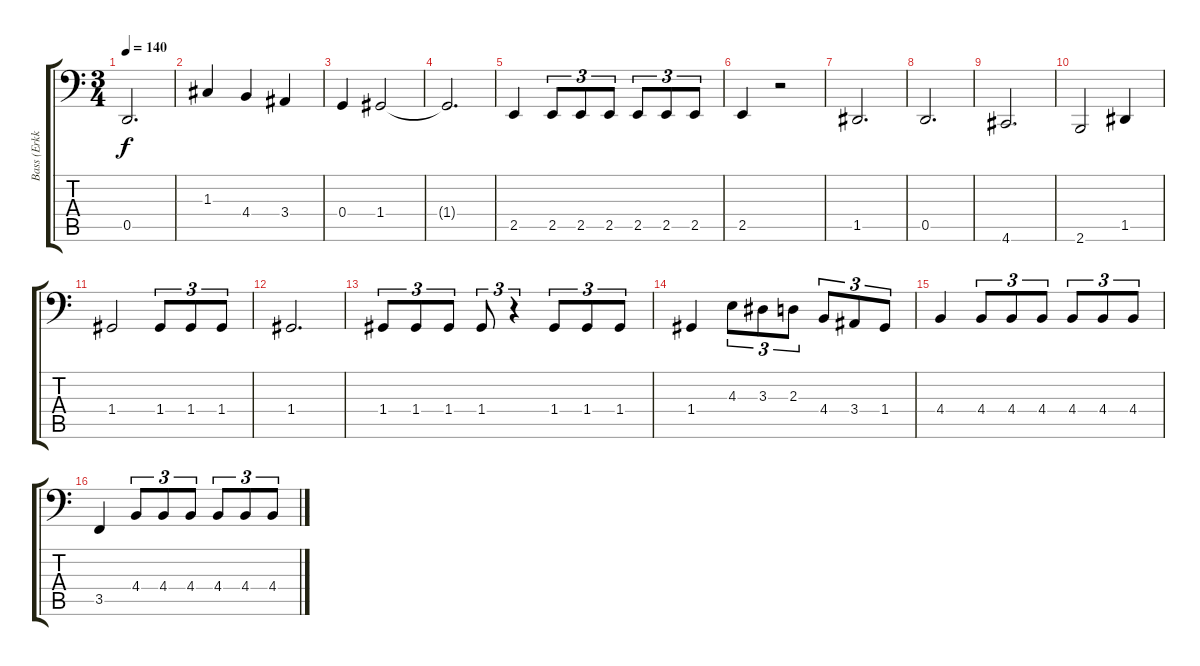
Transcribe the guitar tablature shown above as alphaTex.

\track ("Bass (Erkki)" "Bass (Erkk") {instrument electricbassfinger}
\staff {score tabs}
\tuning (A2 F2 C2 G1 D1 A0) {hide}
\ts (3 4)
\tempo 140
\clef f4
\ks c
0.5.2{d dy f} |
1.3.4 4.4.4 3.4.4 |
0.4.4 1.4.2 |
1.4{t}.2{d} |
2.5.4 2.5.8{tu (3 2)} 2.5.8{tu (3 2)} 2.5.8{tu (3 2)} 2.5.8{tu (3 2)} 2.5.8{tu (3 2)} 2.5.8{tu (3 2)} |
2.5.4 r.2 |
1.5.2{d} |
0.5.2{d} |
4.6.2{d} |
2.6.2 1.5.4 |
1.4.2 1.4.8{tu (3 2)} 1.4.8{tu (3 2)} 1.4.8{tu (3 2)} |
1.4.2{d} |
1.4.8{tu (3 2)} 1.4.8{tu (3 2)} 1.4.8{tu (3 2)} 1.4.8{tu (3 2)} r.4{tu (3 2)} 1.4.8{tu (3 2)} 1.4.8{tu (3 2)} 1.4.8{tu (3 2)} |
1.4.4 4.3.8{tu (3 2)} 3.3.8{tu (3 2)} 2.3.8{tu (3 2)} 4.4.8{tu (3 2)} 3.4.8{tu (3 2)} 1.4.8{tu (3 2)} |
4.4.4 4.4.8{tu (3 2)} 4.4.8{tu (3 2)} 4.4.8{tu (3 2)} 4.4.8{tu (3 2)} 4.4.8{tu (3 2)} 4.4.8{tu (3 2)} |
3.5.4 4.4.8{tu (3 2)} 4.4.8{tu (3 2)} 4.4.8{tu (3 2)} 4.4.8{tu (3 2)} 4.4.8{tu (3 2)} 4.4.8{tu (3 2)}
